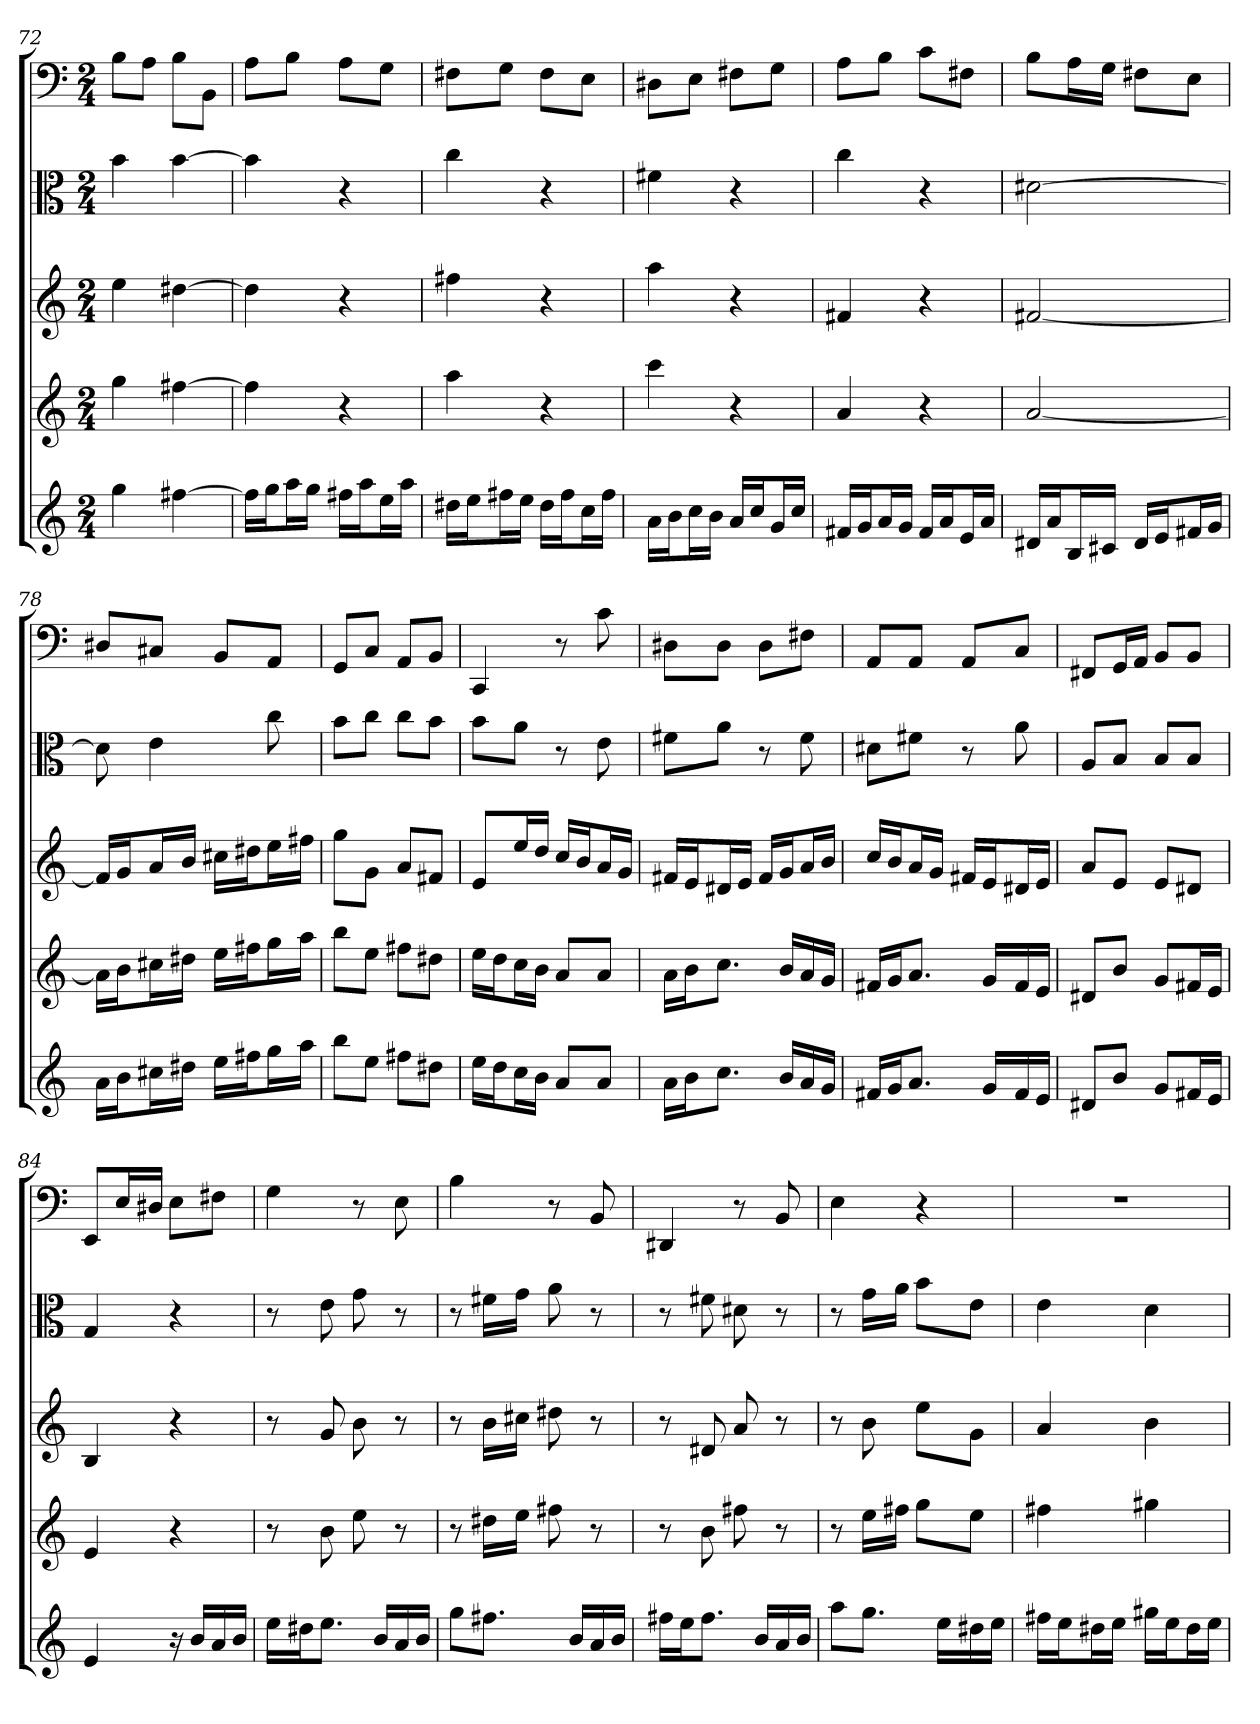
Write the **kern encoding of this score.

**kern	**kern	**kern	**kern	**kern
*part5	*part4	*part3	*part2	*part1
*staff5	*staff4	*staff3	*staff2	*staff1
*	*	*	*clefC3	*clefF4
*k[]	*k[]	*k[]	*k[]	*k[]
*a:	*a:	*a:	*a:	*a:
*M2/4	*M2/4	*M2/4	*M2/4	*M2/4
=72	=72	=72	=72	=72
4gg	4gg	4ee	4b	8B\L
.	.	.	.	8A\J
[4ff#X	[4ff#X	[4dd#X	[4b	8B\L
.	.	.	.	8BB\J
=73	=73	=73	=73	=73
16ff#LL]	4ff#]	4dd#]	4b]	8A\L
16ggJ	.	.	.	.
16aaL	.	.	.	8B\J
16ggJJ	.	.	.	.
16ff#XLL	4r	4r	4r	8A\L
16aaJ	.	.	.	.
16eeL	.	.	.	8G\J
16aaJJ	.	.	.	.
=74	=74	=74	=74	=74
16dd#XLL	4aa	4ff#X	4cc	8F#X\L
16eeJ	.	.	.	.
16ff#XL	.	.	.	8G\J
16eeJJ	.	.	.	.
16dd#LL	4r	4r	4r	8F#\L
16ff#J	.	.	.	.
16ccL	.	.	.	8E\J
16ff#JJ	.	.	.	.
=75	=75	=75	=75	=75
16aLL	4ccc	4aa	4f#X	8D#X\L
16bJ	.	.	.	.
16ccL	.	.	.	8E\J
16bJJ	.	.	.	.
16aLL	4r	4r	4r	8F#X\L
16ccJ	.	.	.	.
16gL	.	.	.	8G\J
16ccJJ	.	.	.	.
=76	=76	=76	=76	=76
16f#XLL	4a	4f#X	4cc	8A\L
16gJ	.	.	.	.
16aL	.	.	.	8B\J
16gJJ	.	.	.	.
16f#LL	4r	4r	4r	8c\L
16aJ	.	.	.	.
16eL	.	.	.	8F#X\J
16aJJ	.	.	.	.
=77	=77	=77	=77	=77
16d#XLL	[2a	[2f#X	[2d#X	8B\L
16aJ	.	.	.	.
16BL	.	.	.	16A\L
16c#XJJ	.	.	.	16G\JJ
16d#LL	.	.	.	8F#X\L
16eJ	.	.	.	.
16f#XL	.	.	.	8E\J
16gJJ	.	.	.	.
=78	=78	=78	=78	=78
16aLL	16aLL]	16f#LL]	8d#]	8D#X/L
16bJ	16bJ	16gJ	.	.
16cc#XL	16cc#XL	16aL	4e	8C#X/J
16dd#XJJ	16dd#XJJ	16bJJ	.	.
16eeLL	16eeLL	16cc#XLL	.	8BB/L
16ff#XJ	16ff#XJ	16dd#XJ	.	.
16ggL	16ggL	16eeL	8cc	8AA/J
16aaJJ	16aaJJ	16ff#XJJ	.	.
=79	=79	=79	=79	=79
8bbL	8bbL	8ggL	8b\L	8GG/L
8eeJ	8eeJ	8gJ	8cc\J	8C/J
8ff#XL	8ff#XL	8aL	8cc\L	8AA/L
8dd#XJ	8dd#XJ	8f#XJ	8b\J	8BB/J
=80	=80	=80	=80	=80
16eeLL	16eeLL	8eL	8b\L	4CC
16ddJ	16ddJ	.	.	.
16ccL	16ccL	16eeL	8a\J	.
16bJJ	16bJJ	16ddJJ	.	.
8aL	8aL	16ccLL	8r	8r
.	.	16bJ	.	.
8aJ	8aJ	16aL	8e	8c
.	.	16gJJ	.	.
=81	=81	=81	=81	=81
16aLL	16aLL	16f#XLL	8f#X\L	8D#X\L
16bJ	16bJ	16eJ	.	.
8.ccJ	8.ccJ	16d#XL	8a\J	8D#\J
.	.	16eJJ	.	.
.	.	16f#LL	8r	8D#\L
16bLL	16bLL	16gJ	.	.
16a	16a	16aL	8f#	8F#X\J
16gJJ	16gJJ	16bJJ	.	.
=82	=82	=82	=82	=82
16f#XLL	16f#XLL	16ccLL	8d#X\L	8AA/L
16gJ	16gJ	16bJ	.	.
8.aJ	8.aJ	16aL	8f#X\J	8AA/J
.	.	16gJJ	.	.
.	.	16f#XLL	8r	8AA/L
16gLL	16gLL	16eJ	.	.
16f#	16f#	16d#XL	8a	8C/J
16eJJ	16eJJ	16eJJ	.	.
=83	=83	=83	=83	=83
8d#XL	8d#XL	8aL	8A/L	8FF#X/L
8bJ	8bJ	8eJ	8B/J	16GG/L
.	.	.	.	16AA/JJ
8gL	8gL	8eL	8B/L	8BB/L
16f#XL	16f#XL	8d#XJ	8B/J	8BB/J
16eJJ	16eJJ	.	.	.
=84	=84	=84	=84	=84
4e	4e	4B	4G	8EE/L
.	.	.	.	16E/L
.	.	.	.	16D#X/JJ
16r	4r	4r	4r	8E\L
16bLL	.	.	.	.
16a	.	.	.	8F#X\J
16bJJ	.	.	.	.
=85	=85	=85	=85	=85
16eeLL	8r	8r	8r	4G
16dd#XJ	.	.	.	.
8.eeJ	8b	8g	8e	.
.	8ee	8b	8g	8r
16bLL	.	.	.	.
16a	8r	8r	8r	8E
16bJJ	.	.	.	.
=86	=86	=86	=86	=86
8ggL	8r	8r	8r	4B
8.ff#XJ	16dd#XLL	16bLL	16f#X\LL	.
.	16eeJJ	16cc#XJJ	16g\JJ	.
.	8ff#X	8dd#X	8a	8r
16bLL	.	.	.	.
16a	8r	8r	8r	8BB
16bJJ	.	.	.	.
=87	=87	=87	=87	=87
16ff#XLL	8r	8r	8r	4DD#X
16eeJ	.	.	.	.
8.ff#J	8b	8d#X	8f#X	.
.	8ff#X	8a	8d#X	8r
16bLL	.	.	.	.
16a	8r	8r	8r	8BB
16bJJ	.	.	.	.
=88	=88	=88	=88	=88
8aaL	8r	8r	8r	4E
8.ggJ	16eeLL	8b	16g\LL	.
.	16ff#XJJ	.	16a\JJ	.
.	8ggL	8eeL	8b\L	4r
16eeLL	.	.	.	.
16dd#X	8eeJ	8gJ	8e\J	.
16eeJJ	.	.	.	.
=89	=89	=89	=89	=89
16ff#XLL	4ff#X	4a	4e	2r
16eeJ	.	.	.	.
16dd#XL	.	.	.	.
16eeJJ	.	.	.	.
16gg#XLL	4gg#X	4b	4d	.
16eeJ	.	.	.	.
16dd#L	.	.	.	.
16eeJJ	.	.	.	.
=	=	=	=	=
*-	*-	*-	*-	*-
